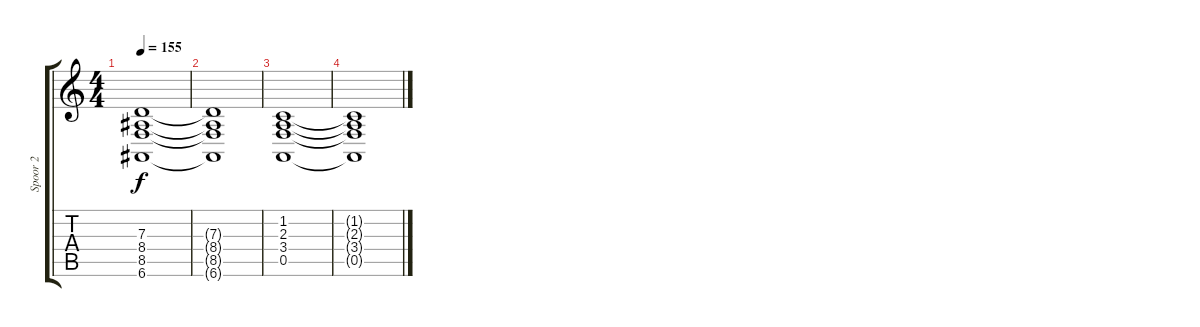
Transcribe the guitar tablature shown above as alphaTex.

\track ("Spoor 2" "Spoor 2") {instrument synthstrings1}
\staff {score tabs}
\tuning (E4 B3 G3 D3 A2 E2) {hide}
\ts (4 4)
\tempo 155
\clef g2
\ks c
(7.3 8.4 8.5 6.6).1{dy f} |
(7.3{t} 8.4{t} 8.5{t} 6.6{t}).1 |
(1.2 2.3 3.4 0.5).1 |
(1.2{t} 2.3{t} 3.4{t} 0.5{t}).1
